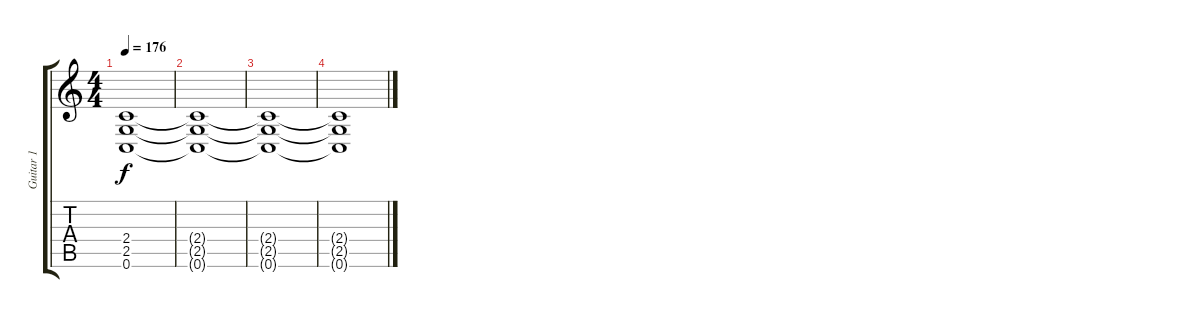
\track ("Guitar 1" "Guitar 1") {instrument distortionguitar}
\staff {score tabs}
\tuning (C4 G3 Eb3 Bb2 F2 C2) {hide}
\ts (4 4)
\tempo 176
\clef g2
\ks c
(2.4 2.5 0.6).1{dy f} |
(2.4{t} 2.5{t} 0.6{t}).1 |
(2.4{t} 2.5{t} 0.6{t}).1 |
(2.4{t} 2.5{t} 0.6{t}).1
